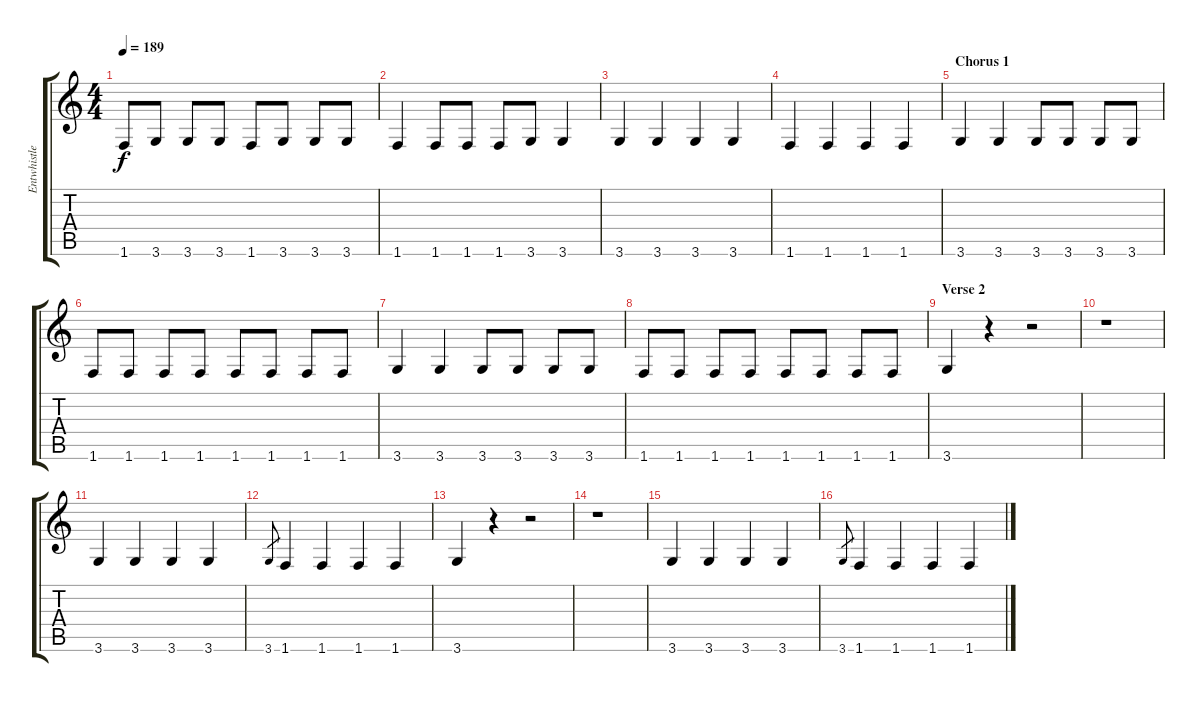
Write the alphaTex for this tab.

\track ("Entwhistle 1" "Entwhistle") {instrument electricbassfinger}
\staff {score tabs}
\tuning (E4 B3 G3 D3 A2 E2) {hide}
\ts (4 4)
\tempo 189
\clef g2
\ks c
1.6.8{dy f} 3.6.8 3.6.8 3.6.8 1.6.8 3.6.8 3.6.8 3.6.8 |
1.6.4 1.6.8 1.6.8 1.6.8 3.6.8 3.6.4 |
3.6.4 3.6.4 3.6.4 3.6.4 |
1.6.4 1.6.4 1.6.4 1.6.4 |
\section ("" "Chorus 1")
3.6.4 3.6.4 3.6.8 3.6.8 3.6.8 3.6.8 |
1.6.8 1.6.8 1.6.8 1.6.8 1.6.8 1.6.8 1.6.8 1.6.8 |
3.6.4 3.6.4 3.6.8 3.6.8 3.6.8 3.6.8 |
1.6.8 1.6.8 1.6.8 1.6.8 1.6.8 1.6.8 1.6.8 1.6.8 |
\section ("" "Verse 2")
3.6.4 r.4 r.2 |
r.1 |
3.6.4 3.6.4 3.6.4 3.6.4 |
3.6.8{gr} 1.6.4 1.6.4 1.6.4 1.6.4 |
3.6.4 r.4 r.2 |
r.1 |
3.6.4 3.6.4 3.6.4 3.6.4 |
3.6.8{gr} 1.6.4 1.6.4 1.6.4 1.6.4
